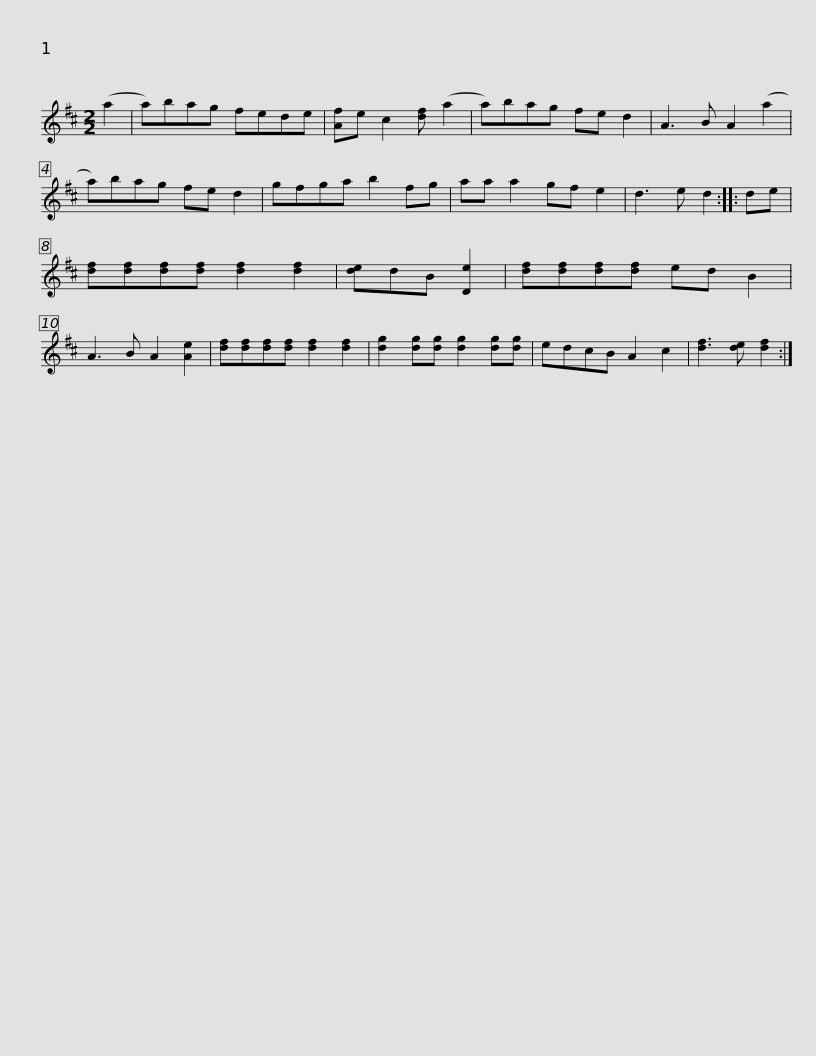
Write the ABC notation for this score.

X:1
L:1/8
M:2/2
I:linebreak $
K:D
V:1 treble
V:1
 (a2 | a)bag fede | [Af]e c2 [df] (a2 | a)bag fe d2 | A3 B A2 (a2 | %5
 a)bag fe d2 | gfga b2 fg |$ aa a2 gf e2 | d3 e d2 :: de | %10
 [df][df][df][df] [df]2 [df]2 | [de]dB [De]2 | [df][df][df][df] ed B2 | A3 B A2 [Ae]2 | [df][df][df][df] [df]2 [df]2 |$ %15
 [dg]2 [dg][dg] [dg]2 [dg][dg] | edcB A2 c2 | [df]3 [de] [df]2 :| %18
